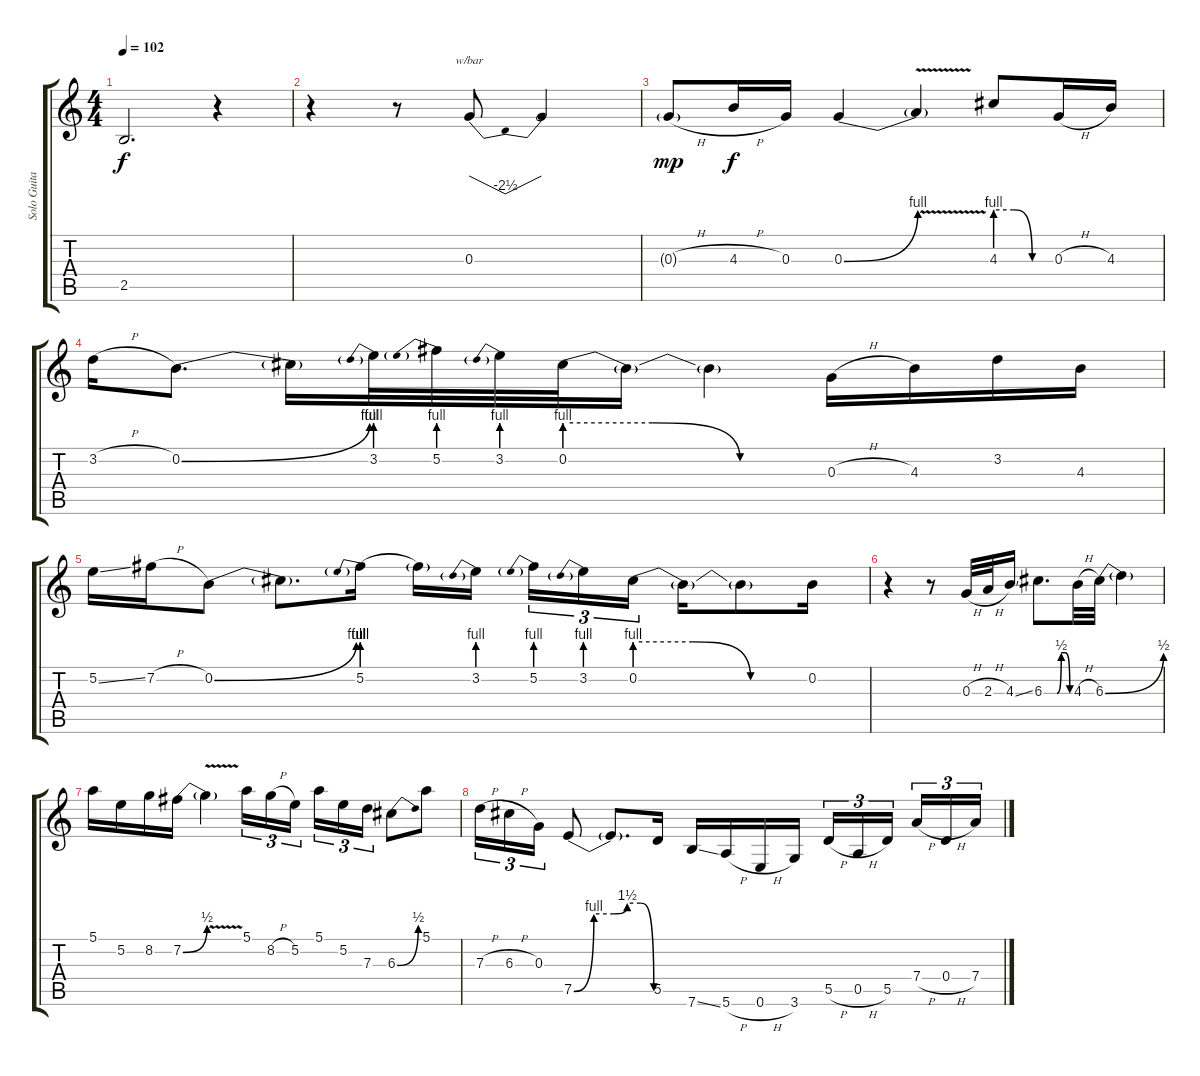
\track ("Solo Guitar" "Solo Guita") {instrument distortionguitar}
\staff {score tabs}
\tuning (E4 B3 G3 D3 A2 E2) {hide}
\ts (4 4)
\tempo 102
\clef g2
\ks c
2.5{t}.2{d dy f} r.4 |
r.4 r.8 0.3.8{tbe (dip default 0 0 30 -10 60 0)} 0.3{t}.2 |
0.3{h g}.8{dy mp} 4.3{h}.16{dy f} 0.3.16 0.3{be (bend 0 0 60 4)}.4 0.3{v t}.4 4.3{be (custom 0 4 20 4 40 0 60 0)}.8 0.3{h}.16 4.3.16 |
3.2{h}.16 0.2{be (bend 0 0 60 4)}.8{d} 0.2{t}.16 3.2{be (prebend 0 4 60 4)}.32 5.2{be (prebend 0 4 60 4)}.32 3.2{be (prebend 0 4 60 4)}.32 0.2{be (custom 0 4 20 4 40 0 60 0)}.32 0.2{t}.16 0.2{t}.4 0.3{h}.16 4.3.16 3.2.16 4.3.16 |
5.2{ss}.16 7.2{h}.16 0.2{be (bend 0 0 60 4)}.8 0.2{t}.8{d} 5.2{be (prebend 0 4 60 4)}.16 5.2{t}.16 3.2{be (prebend 0 4 60 4)}.16{beam splitsecondary} 5.2{be (prebend 0 4 60 4)}.16{tu (3 2)} 3.2{be (prebend 0 4 60 4)}.16{tu (3 2)} 0.2{be (custom 0 4 20 4 40 0 60 0)}.16{tu (3 2)} 0.2{t}.16 0.2{t}.8 0.2.16 |
r.4 r.8 0.3{h}.32 2.3{h}.32 4.3{ss}.16 6.3{be (custom 0 0 15 0 30 0 40 2 49 2 60 0)}.8{d} 4.3{h}.32 6.3{be (bend 0 0 60 2)}.32 6.3{t}.4 |
5.1.16 5.2.16 8.2.16 7.2{be (bend 0 0 60 2)}.16 7.2{v t}.4 5.1.16{tu (3 2)} 8.2{h}.16{tu (3 2)} 5.2.16{tu (3 2) beam splitsecondary} 5.1.16{tu (3 2)} 5.2.16{tu (3 2)} 7.3.16{tu (3 2)} 6.3{be (bend 0 0 60 2)}.8 5.1.8 |
7.3{h}.16{tu (3 2)} 6.3{h}.16{tu (3 2)} 0.3.16{tu (3 2)} 7.5{be (custom 0 0 15 4 30 4 40 6 50 6 60 0)}.8 7.5{t}.8{d} 5.5.16 7.6{ss}.16 5.6{h}.16 0.6{h}.16 3.6.16 5.5{h}.16{tu (3 2)} 0.5{h}.16{tu (3 2)} 5.5.16{tu (3 2) beam splitsecondary} 7.4{h}.16{tu (3 2)} 0.4{h}.16{tu (3 2)} 7.4.16{tu (3 2)}
